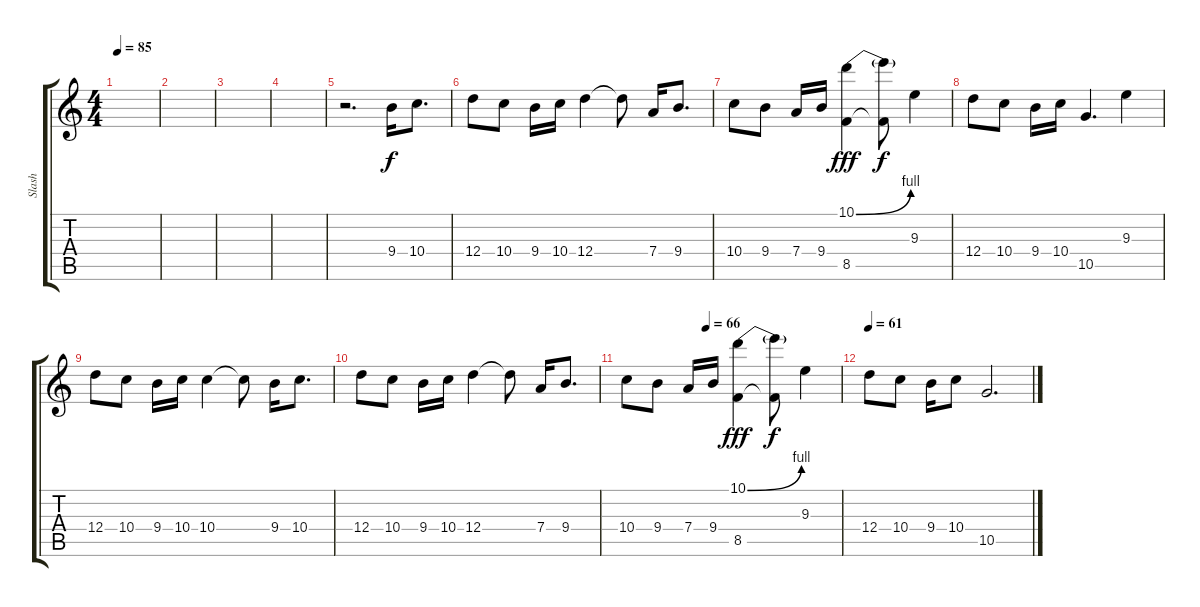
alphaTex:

\track ("Slash" "Slash") {instrument distortionguitar}
\staff {score tabs}
\tuning (E4 B3 G3 D3 A2 E2) {hide}
\ts (4 4)
\tempo 85
\clef g2
\ks c
|
|
|
|
r.2{d} 9.4.16{volume 14 balance 8 instrument distortionguitar} 10.4.8{d} |
12.4.8 10.4.8 9.4.16 10.4.16 12.4.4 12.4{t}.8 7.4.16 9.4.8{d} |
10.4.8 9.4.8 7.4.16 9.4.16 (10.1{be (bend 0 0 60 4)} 8.5).4{dy fff} (10.1{t} 8.5{t}).8{dy f} 9.3.4 |
12.4.8 10.4.8 9.4.16 10.4.16 10.5.4{d} 9.3.4 |
12.4.8 10.4.8 9.4.16 10.4.16 10.4.4 10.4{t}.8 9.4.16 10.4.8{d} |
12.4.8 10.4.8 9.4.16 10.4.16 12.4.4 12.4{t}.8 7.4.16 9.4.8{d} |
\tempo (66 0.375)
10.4.8 9.4.8 7.4.16 9.4.16 (10.1{be (bend 0 0 60 4)} 8.5).4{dy fff} (10.1{t} 8.5{t}).8{dy f} 9.3.4 |
\tempo 61
12.4.8 10.4.8 9.4.16 10.4.8 10.5.2{d}
